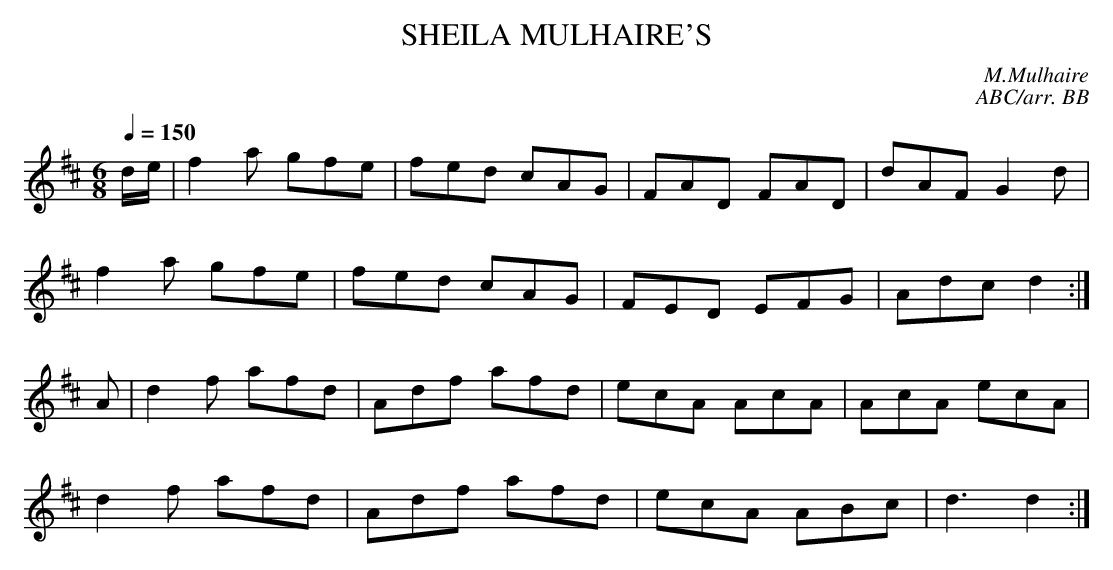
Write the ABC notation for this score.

X:1
T:SHEILA MULHAIRE'S
C:M.Mulhaire
C:ABC/arr. BB
Q:1/4=150
M:6/8
L:1/8
K:D
d/e/|f2a gfe|fed cAG|FAD FAD|dAF G2d|
f2a gfe|fed cAG|FED EFG|Adc d2 :|
A|d2f afd|Adf afd|ecA AcA|AcA ecA|
d2f afd|Adf afd|ecA ABc|d3 d2 :|
